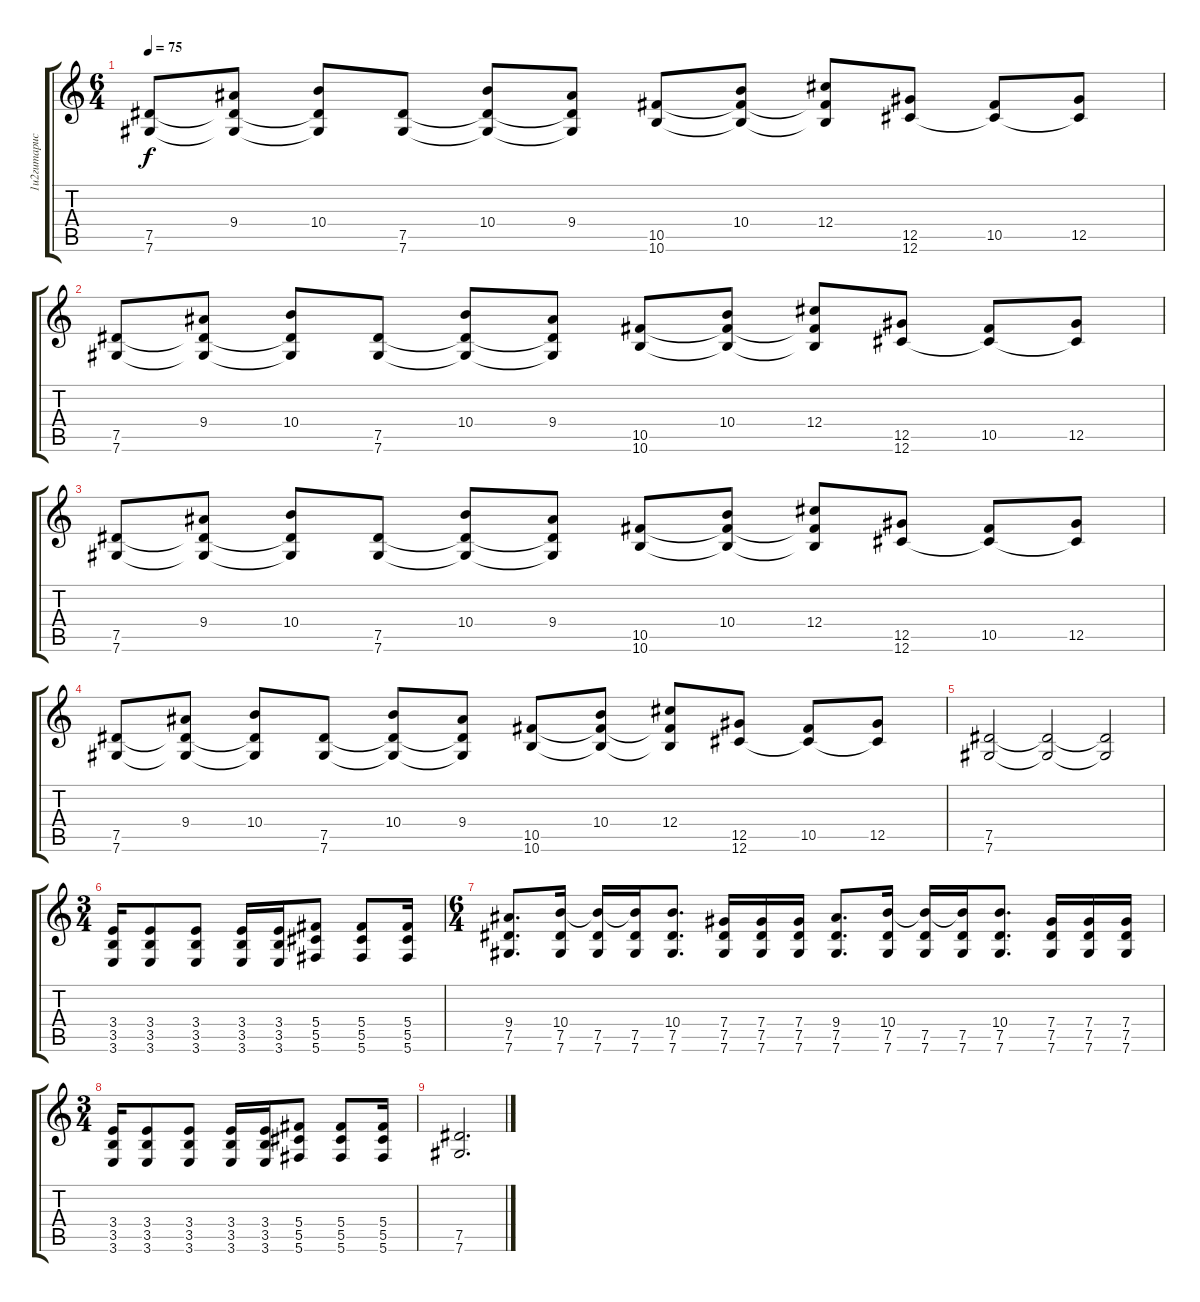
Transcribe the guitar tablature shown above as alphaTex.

\track ("1и2гитаристы)" "1и2гитарис") {instrument electricguitarclean}
\staff {score tabs}
\tuning (Eb4 Bb3 Gb3 Db3 Ab2 Db2) {hide}
\ts (6 4)
\tempo 75
\clef g2
\ks c
(7.5 7.6).8{dy f} (9.4 7.5{t} 7.6{t}).8 (10.4 7.5{t} 7.6{t}).8 (7.5 7.6).8 (10.4 7.5{t} 7.6{t}).8 (9.4 7.5{t} 7.6{t}).8 (10.5 10.6).8 (10.4 10.5{t} 10.6{t}).8 (12.4 10.5{t} 10.6{t}).8 (12.5 12.6).8 (10.5 12.6{t}).8 (12.5 12.6{t}).8 |
(7.5 7.6).8 (9.4 7.5{t} 7.6{t}).8 (10.4 7.5{t} 7.6{t}).8 (7.5 7.6).8 (10.4 7.5{t} 7.6{t}).8 (9.4 7.5{t} 7.6{t}).8 (10.5 10.6).8 (10.4 10.5{t} 10.6{t}).8 (12.4 10.5{t} 10.6{t}).8 (12.5 12.6).8 (10.5 12.6{t}).8 (12.5 12.6{t}).8 |
(7.5 7.6).8 (9.4 7.5{t} 7.6{t}).8 (10.4 7.5{t} 7.6{t}).8 (7.5 7.6).8 (10.4 7.5{t} 7.6{t}).8 (9.4 7.5{t} 7.6{t}).8 (10.5 10.6).8 (10.4 10.5{t} 10.6{t}).8 (12.4 10.5{t} 10.6{t}).8 (12.5 12.6).8 (10.5 12.6{t}).8 (12.5 12.6{t}).8 |
(7.5 7.6).8 (9.4 7.5{t} 7.6{t}).8 (10.4 7.5{t} 7.6{t}).8 (7.5 7.6).8 (10.4 7.5{t} 7.6{t}).8 (9.4 7.5{t} 7.6{t}).8 (10.5 10.6).8 (10.4 10.5{t} 10.6{t}).8 (12.4 10.5{t} 10.6{t}).8 (12.5 12.6).8 (10.5 12.6{t}).8 (12.5 12.6{t}).8 |
(7.5 7.6).2 (7.5{t} 7.6{t}).2 (7.5{t} 7.6{t}).2 |
\ts (3 4)
(3.4 3.5 3.6).16 (3.4 3.5 3.6).8 (3.4 3.5 3.6).8 (3.4 3.5 3.6).16 (3.4 3.5 3.6).16 (5.4 5.5 5.6).8 (5.4 5.5 5.6).8 (5.4 5.5 5.6).16 |
\ts (6 4)
(9.4 7.5 7.6).8{d} (10.4 7.5 7.6).16 (10.4{t} 7.5 7.6).16 (10.4{t} 7.5 7.6).16 (10.4 7.5 7.6).8{d} (7.4 7.5 7.6).16 (7.4 7.5 7.6).16 (7.4 7.5 7.6).16 (9.4 7.5 7.6).8{d} (10.4 7.5 7.6).16 (10.4{t} 7.5 7.6).16 (10.4{t} 7.5 7.6).16 (10.4 7.5 7.6).8{d} (7.4 7.5 7.6).16 (7.4 7.5 7.6).16 (7.4 7.5 7.6).16 |
\ts (3 4)
(3.4 3.5 3.6).16 (3.4 3.5 3.6).8 (3.4 3.5 3.6).8 (3.4 3.5 3.6).16 (3.4 3.5 3.6).16 (5.4 5.5 5.6).8 (5.4 5.5 5.6).8 (5.4 5.5 5.6).16 |
(7.5 7.6).2{d}
